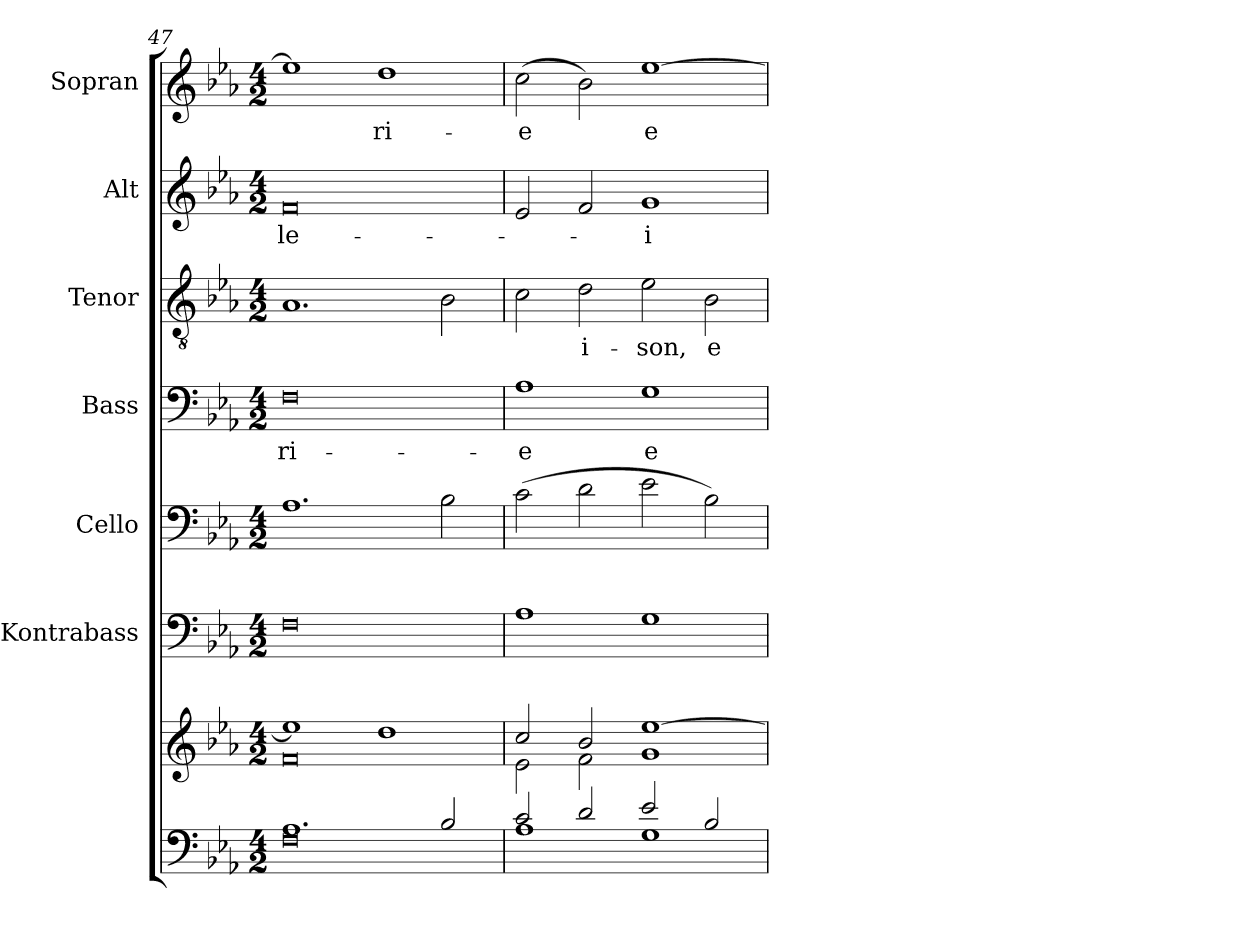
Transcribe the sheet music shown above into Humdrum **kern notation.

**kern	**kern	**kern	**kern	**kern	**text	**kern	**text	**kern	**text	**kern	**text
*part7	*part7	*part6	*part5	*part4	*part4	*part3	*part3	*part2	*part2	*part1	*part1
*staff8	*staff7	*staff6	*staff5	*staff4	*staff4	*staff3	*staff3	*staff2	*staff2	*staff1	*staff1
*	*	*I"Kontrabass	*I"Cello	*I"Bass	*	*I"Tenor	*	*I"Alt	*	*I"Sopran	*
*	*	*I'Kb.	*	*I'B.	*	*I'T.	*	*I'A.	*	*I'S.	*
*clefF4	*clefG2	*clefF4	*clefF4	*clefF4	*	*clefGv2	*	*clefG2	*	*clefG2	*
*	*	*ITrd7c12	*	*	*	*	*	*	*	*	*
*k[b-e-a-]	*k[b-e-a-]	*k[b-e-a-]	*k[b-e-a-]	*k[b-e-a-]	*	*k[b-e-a-]	*	*k[b-e-a-]	*	*k[b-e-a-]	*
*E-:	*E-:	*E-:	*E-:	*E-:	*	*E-:	*	*E-:	*	*E-:	*
*M4/2	*M4/2	*M4/2	*M4/2	*M4/2	*	*M4/2	*	*M4/2	*	*M4/2	*
=47	=47	=47	=47	=47	=47	=47	=47	=47	=47	=47	=47
*^	*^	*	*	*	*	*	*	*	*	*	*
!	!	!	!	!	!	!	!LO:LY:b	!	!	!	!LO:LY:b	!	!
1.A-	0F	1ee-]	0f	0FF	1.A-	0F	-ri-	1.A-	.	0f	-le-	1ee-]	.
!	!	!	!	!	!	!	!	!	!	!	!	!	!LO:LY:b
.	.	1dd	.	.	.	.	.	.	.	.	.	1dd	-ri-
2B-/	.	.	.	.	2B-\	.	.	2B-\	.	.	.	.	.
=48	=48	=48	=48	=48	=48	=48	=48	=48	=48	=48	=48	=48	=48
!	!	!	!	!	!	!	!LO:LY:b	!	!	!	!	!	!LO:LY:b
2c/	1A-	2cc/	2e-\	1AA-	(>2c\	1A-	-e	2c\	.	2e-/	.	(>2cc\	-e
!	!	!	!	!	!	!	!	!	!LO:LY:b	!	!	!	!
2d/	.	2b-/	2f\	.	2d\	.	.	2d\	-i-	2f/	.	2b-\)	.
!	!	!	!	!	!	!	!LO:LY:b	!	!LO:LY:b	!	!LO:LY:b	!	!LO:LY:b
2e-/	1G	[>1ee-	1g	1GG	2e-\	1G	e-	2e-\	-son,	1g	-i-	[1ee-	e-
!	!	!	!	!	!	!	!	!	!LO:LY:b	!	!	!	!
2B-/	.	.	.	.	2B-\)	.	.	2B-\	e-	.	.	.	.
*v	*v	*	*	*	*	*	*	*	*	*	*	*	*
*	*v	*v	*	*	*	*	*	*	*	*	*	*
=	=	=	=	=	=	=	=	=	=	=	=
*-	*-	*-	*-	*-	*-	*-	*-	*-	*-	*-	*-
